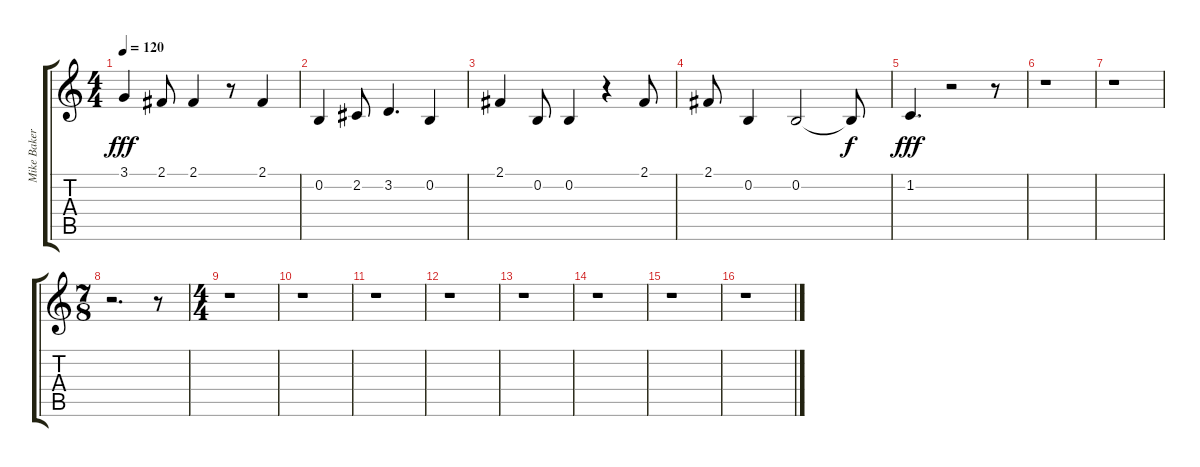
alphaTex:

\track ("Mike Baker" "Mike Baker") {instrument tenorsax}
\staff {score tabs}
\tuning (E4 B3 G3 D3 A2 E2) {hide}
\ts (4 4)
\tempo 120
\clef g2
\ks c
3.1.4{dy fff} 2.1.8 2.1.4 r.8 2.1.4 |
0.2.4 2.2.8 3.2.4{d} 0.2.4 |
2.1.4 0.2.8 0.2.4 r.4 2.1.8 |
2.1.8 0.2.4 0.2.2 0.2{t}.8{dy f} |
1.2.4{d dy fff} r.2 r.8 |
r.1 |
r.1 |
\ts (7 8)
r.2{d} r.8 |
\ts (4 4)
r.1 |
r.1 |
r.1 |
r.1 |
r.1 |
r.1 |
r.1 |
r.1
